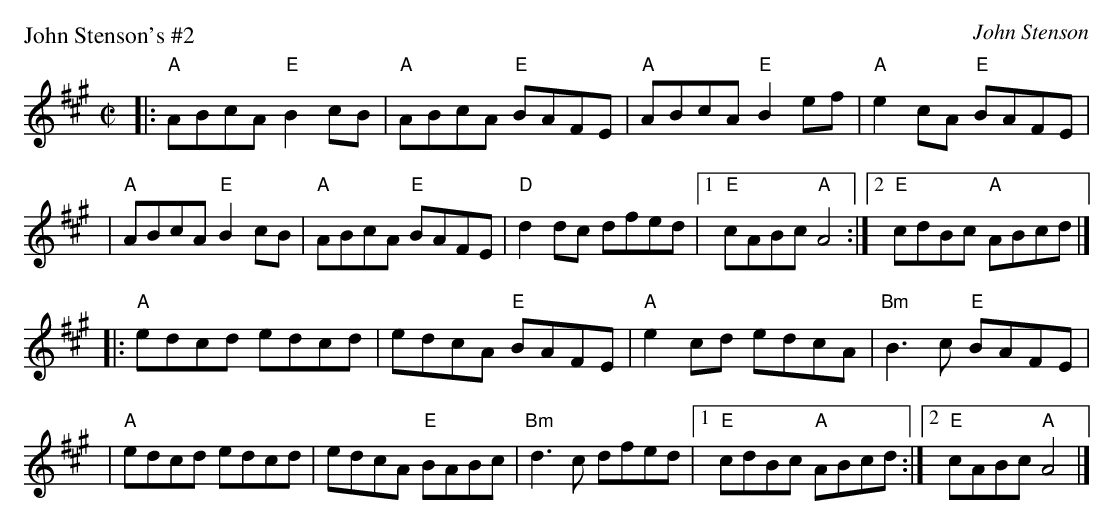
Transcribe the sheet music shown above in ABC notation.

X:1
P: John Stenson's #2
C: John Stenson
M: C|
K: A
|:"A"ABcA "E"B2cB | "A"ABcA "E"BAFE | "A"ABcA "E"B2ef |  "A"e2cA "E"BAFE  |
| "A"ABcA "E"B2cB | "A"ABcA "E"BAFE | "D"d2dc    dfed |1 "E"cABc "A"A4   :|2 "E"cdBc "A"ABcd |]
|:"A"edcd    edcd |    edcA "E"BAFE | "A"e2cd    edcA | "Bm"B3c  "E"BAFE  |
| "A"edcd    edcd |    edcA "E"BABc | "Bm"d3c    dfed |1 "E"cdBc "A"ABcd :|2 "E"cABc "A"A4 |]
